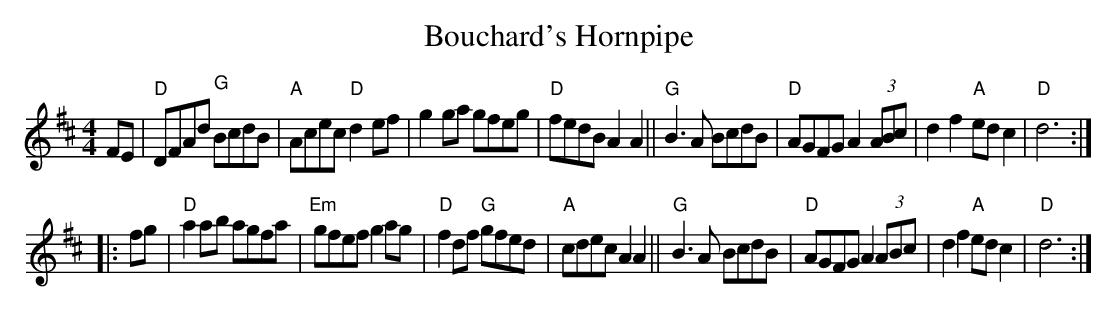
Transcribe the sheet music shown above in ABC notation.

X:1
T: Bouchard's Hornpipe
M: 4/4
L: 1/8
K: D
FE |\
"D"DFAd "G"BcdB | "A"Acec "D"d2ef | g2ga gfeg | "D"fedB A2A2 ||\
"G"B3A BcdB | "D"AGFG A2 (3ABc | d2f2 "A"edc2 | "D"d6 :|
|: fg |\
"D"a2ab agfa | "Em"gfef g2ag | "D"f2df "G"gfed | "A"cdec A2A2 ||\
"G"B3A BcdB | "D"AGFG A2 (3ABc | d2f2 "A"edc2 | "D"d6 :|
